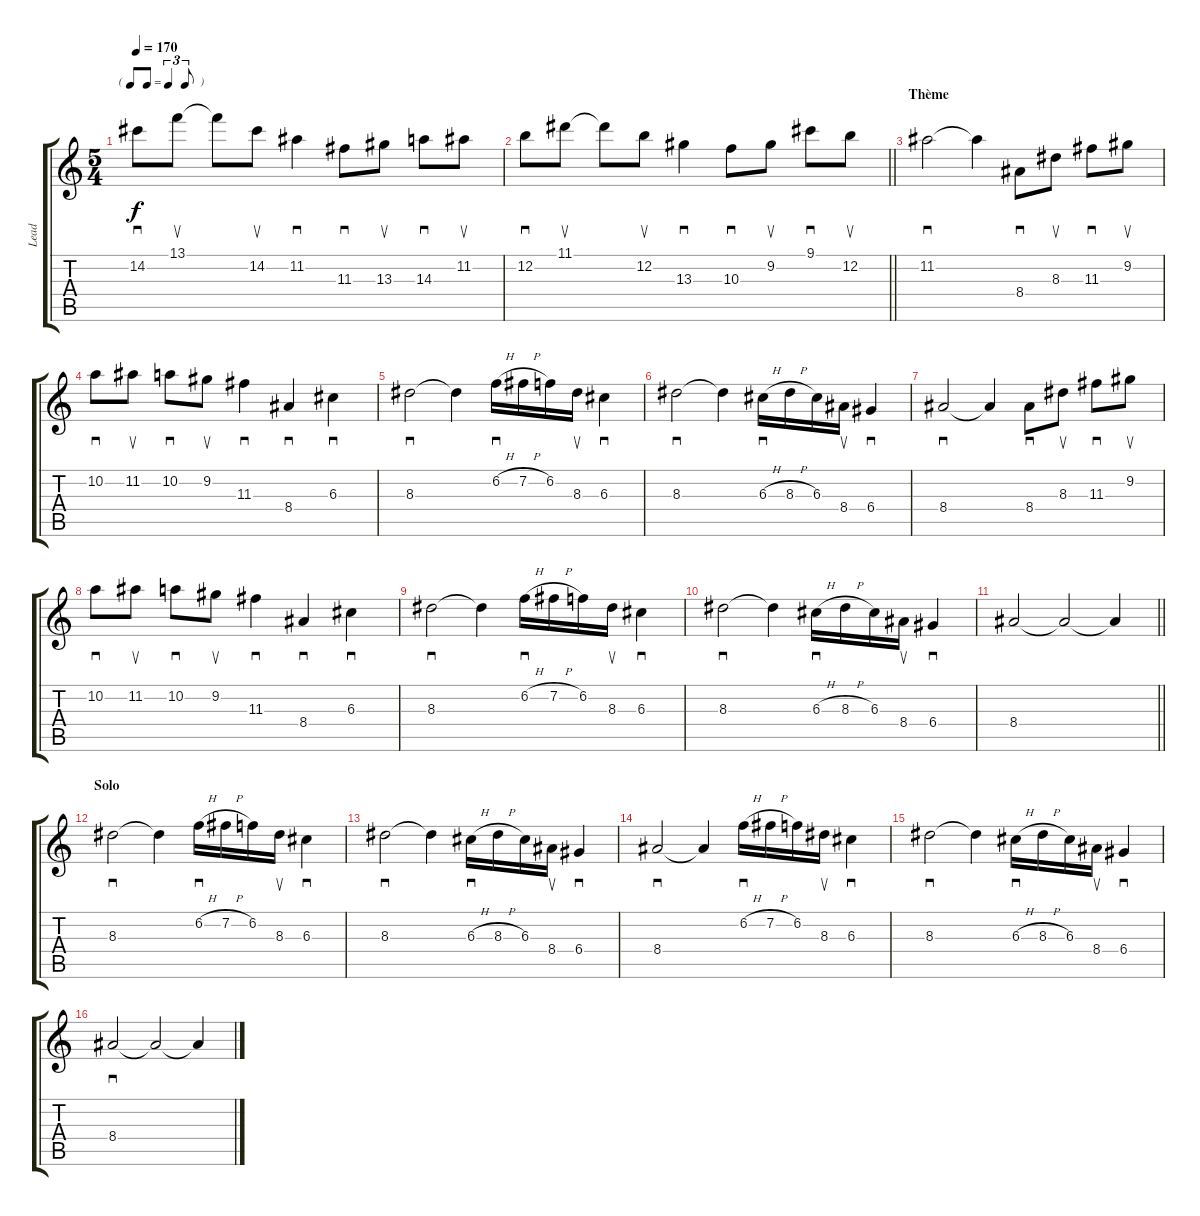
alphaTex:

\track ("Lead" "Lead") {mute instrument acousticguitarnylon}
\staff {score tabs}
\tuning (E4 B3 G3 D3 A2 E2) {hide}
\ts (5 4)
\tf triplet8th
\tempo 170
\clef g2
\ks c
14.2.8{sd dy f} 13.1.8{su} 13.1{t}.8 14.2.8{su} 11.2.4{sd} 11.3.8{sd} 13.3.8{su} 14.3.8{sd} 11.2.8{su} |
\barLineRight lightlight
12.2.8{sd} 11.1.8{su} 11.1{t}.8 12.2.8{su} 13.3.4{sd} 10.3.8{sd} 9.2.8{su} 9.1.8{sd} 12.2.8{su} |
\section ("" "Thème")
11.2.2{sd} 11.2{t}.4 8.4.8{sd} 8.3.8{su} 11.3.8{sd} 9.2.8{su} |
10.2.8{sd} 11.2.8{su} 10.2.8{sd} 9.2.8{su} 11.3.4{sd} 8.4.4{sd} 6.3.4{sd} |
8.3.2{sd} 8.3{t}.4 6.2{h}.16{sd} 7.2{h}.16 6.2.16 8.3.16{su} 6.3.4{sd} |
8.3.2{sd} 8.3{t}.4 6.3{h}.16{sd} 8.3{h}.16 6.3.16 8.4.16{su} 6.4.4{sd} |
8.4.2{sd} 8.4{t}.4 8.4.8{sd} 8.3.8{su} 11.3.8{sd} 9.2.8{su} |
10.2.8{sd} 11.2.8{su} 10.2.8{sd} 9.2.8{su} 11.3.4{sd} 8.4.4{sd} 6.3.4{sd} |
8.3.2{sd} 8.3{t}.4 6.2{h}.16{sd} 7.2{h}.16 6.2.16 8.3.16{su} 6.3.4{sd} |
8.3.2{sd} 8.3{t}.4 6.3{h}.16{sd} 8.3{h}.16 6.3.16 8.4.16{su} 6.4.4{sd} |
\barLineRight lightlight
8.4.2 8.4{t}.2 8.4{t}.4 |
\section ("" "Solo")
8.3.2{sd} 8.3{t}.4 6.2{h}.16{sd} 7.2{h}.16 6.2.16 8.3.16{su} 6.3.4{sd} |
8.3.2{sd} 8.3{t}.4 6.3{h}.16{sd} 8.3{h}.16 6.3.16 8.4.16{su} 6.4.4{sd} |
8.4.2{sd} 8.4{t}.4 6.2{h}.16{sd} 7.2{h}.16 6.2.16 8.3.16{su} 6.3.4{sd} |
8.3.2{sd} 8.3{t}.4 6.3{h}.16{sd} 8.3{h}.16 6.3.16 8.4.16{su} 6.4.4{sd} |
8.4.2{sd} 8.4{t}.2 8.4{t}.4
